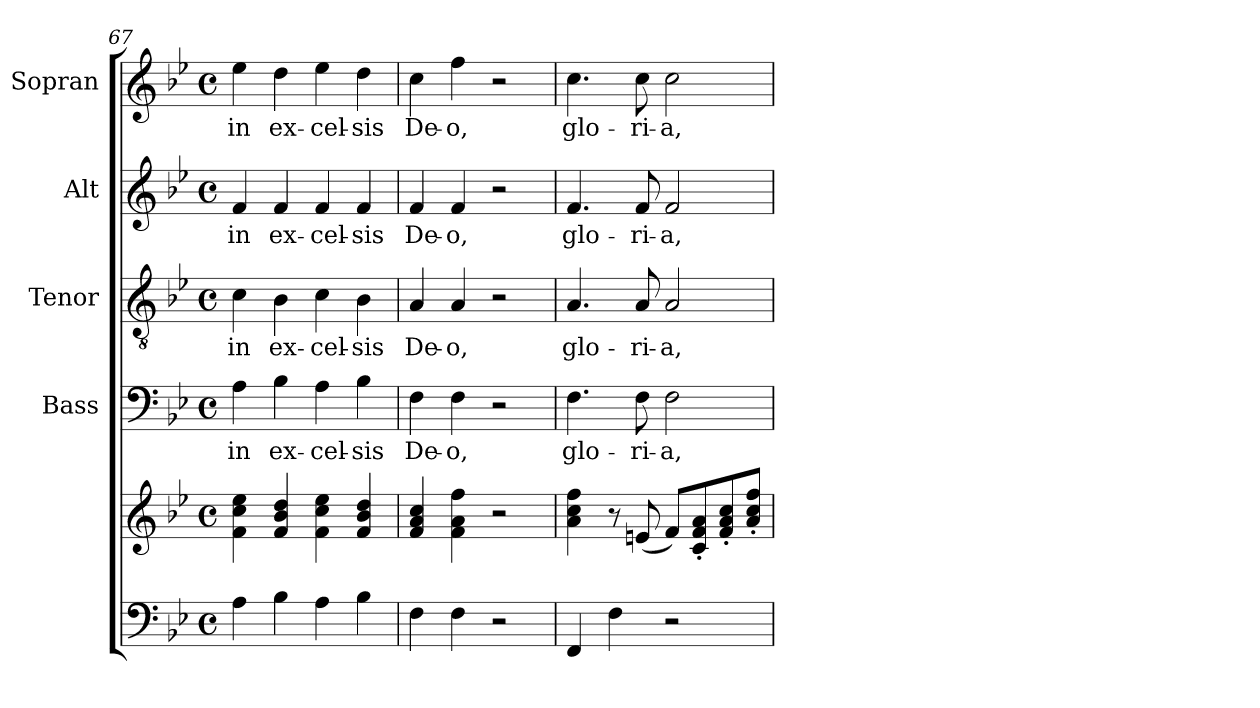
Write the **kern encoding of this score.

**kern	**kern	**kern	**text	**kern	**text	**kern	**text	**kern	**text
*part5	*part5	*part4	*part4	*part3	*part3	*part2	*part2	*part1	*part1
*staff6	*staff5	*staff4	*staff4	*staff3	*staff3	*staff2	*staff2	*staff1	*staff1
*	*	*I"Bass	*	*I"Tenor	*	*I"Alt	*	*I"Sopran	*
*	*	*I'B.	*	*I'T.	*	*I'A.	*	*I'S.	*
*clefF4	*clefG2	*clefF4	*	*clefGv2	*	*clefG2	*	*clefG2	*
*k[b-e-]	*k[b-e-]	*k[b-e-]	*	*k[b-e-]	*	*k[b-e-]	*	*k[b-e-]	*
*B-:	*B-:	*B-:	*	*B-:	*	*B-:	*	*B-:	*
*M4/4	*M4/4	*M4/4	*	*M4/4	*	*M4/4	*	*M4/4	*
*met(c)	*met(c)	*met(c)	*	*met(c)	*	*met(c)	*	*met(c)	*
=67	=67	=67	=67	=67	=67	=67	=67	=67	=67
!	!	!	!LO:LY:b	!	!LO:LY:b	!	!LO:LY:b	!	!LO:LY:b
4A\	4f\ 4cc\ 4ee-\	4A\	in	4c\	in	4f/	in	4ee-\	in
!	!	!	!LO:LY:b	!	!LO:LY:b	!	!LO:LY:b	!	!LO:LY:b
4B-\	4f/ 4b-/ 4dd/	4B-\	ex-	4B-\	ex-	4f/	ex-	4dd\	ex-
!	!	!	!LO:LY:b	!	!LO:LY:b	!	!LO:LY:b	!	!LO:LY:b
4A\	4f\ 4cc\ 4ee-\	4A\	-cel-	4c\	-cel-	4f/	-cel-	4ee-\	-cel-
!	!	!	!LO:LY:b	!	!LO:LY:b	!	!LO:LY:b	!	!LO:LY:b
4B-\	4f/ 4b-/ 4dd/	4B-\	-sis	4B-\	-sis	4f/	-sis	4dd\	-sis
=68	=68	=68	=68	=68	=68	=68	=68	=68	=68
!	!	!	!LO:LY:b	!	!LO:LY:b	!	!LO:LY:b	!	!LO:LY:b
4F\	4f/ 4a/ 4cc/	4F\	De-	4A/	De-	4f/	De-	4cc\	De-
!	!	!	!LO:LY:b	!	!LO:LY:b	!	!LO:LY:b	!	!LO:LY:b
4F\	4f\ 4a\ 4ff\	4F\	-o,	4A/	-o,	4f/	-o,	4ff\	-o,
2r	2r	2r	.	2r	.	2r	.	2r	.
=69	=69	=69	=69	=69	=69	=69	=69	=69	=69
!	!	!	!LO:LY:b	!	!LO:LY:b	!	!LO:LY:b	!	!LO:LY:b
4FF/	4a\ 4cc\ 4ff\	4.F\	glo-	4.A/	glo-	4.f/	glo-	4.cc\	glo-
4F\	8r	.	.	.	.	.	.	.	.
!	!	!	!LO:LY:b	!	!LO:LY:b	!	!LO:LY:b	!	!LO:LY:b
.	(<8en/	8F\	-ri-	8A/	-ri-	8f/	-ri-	8cc\	-ri-
!	!	!	!LO:LY:b	!	!LO:LY:b	!	!LO:LY:b	!	!LO:LY:b
2r	8f/L)	2F\	-a,	2A/	-a,	2f/	-a,	2cc\	-a,
.	8c/'< 8f/'< 8a/'<	.	.	.	.	.	.	.	.
.	8f/'< 8a/'< 8cc/'<	.	.	.	.	.	.	.	.
.	8a/'< 8cc/'< 8ff/'<J	.	.	.	.	.	.	.	.
=	=	=	=	=	=	=	=	=	=
*-	*-	*-	*-	*-	*-	*-	*-	*-	*-
